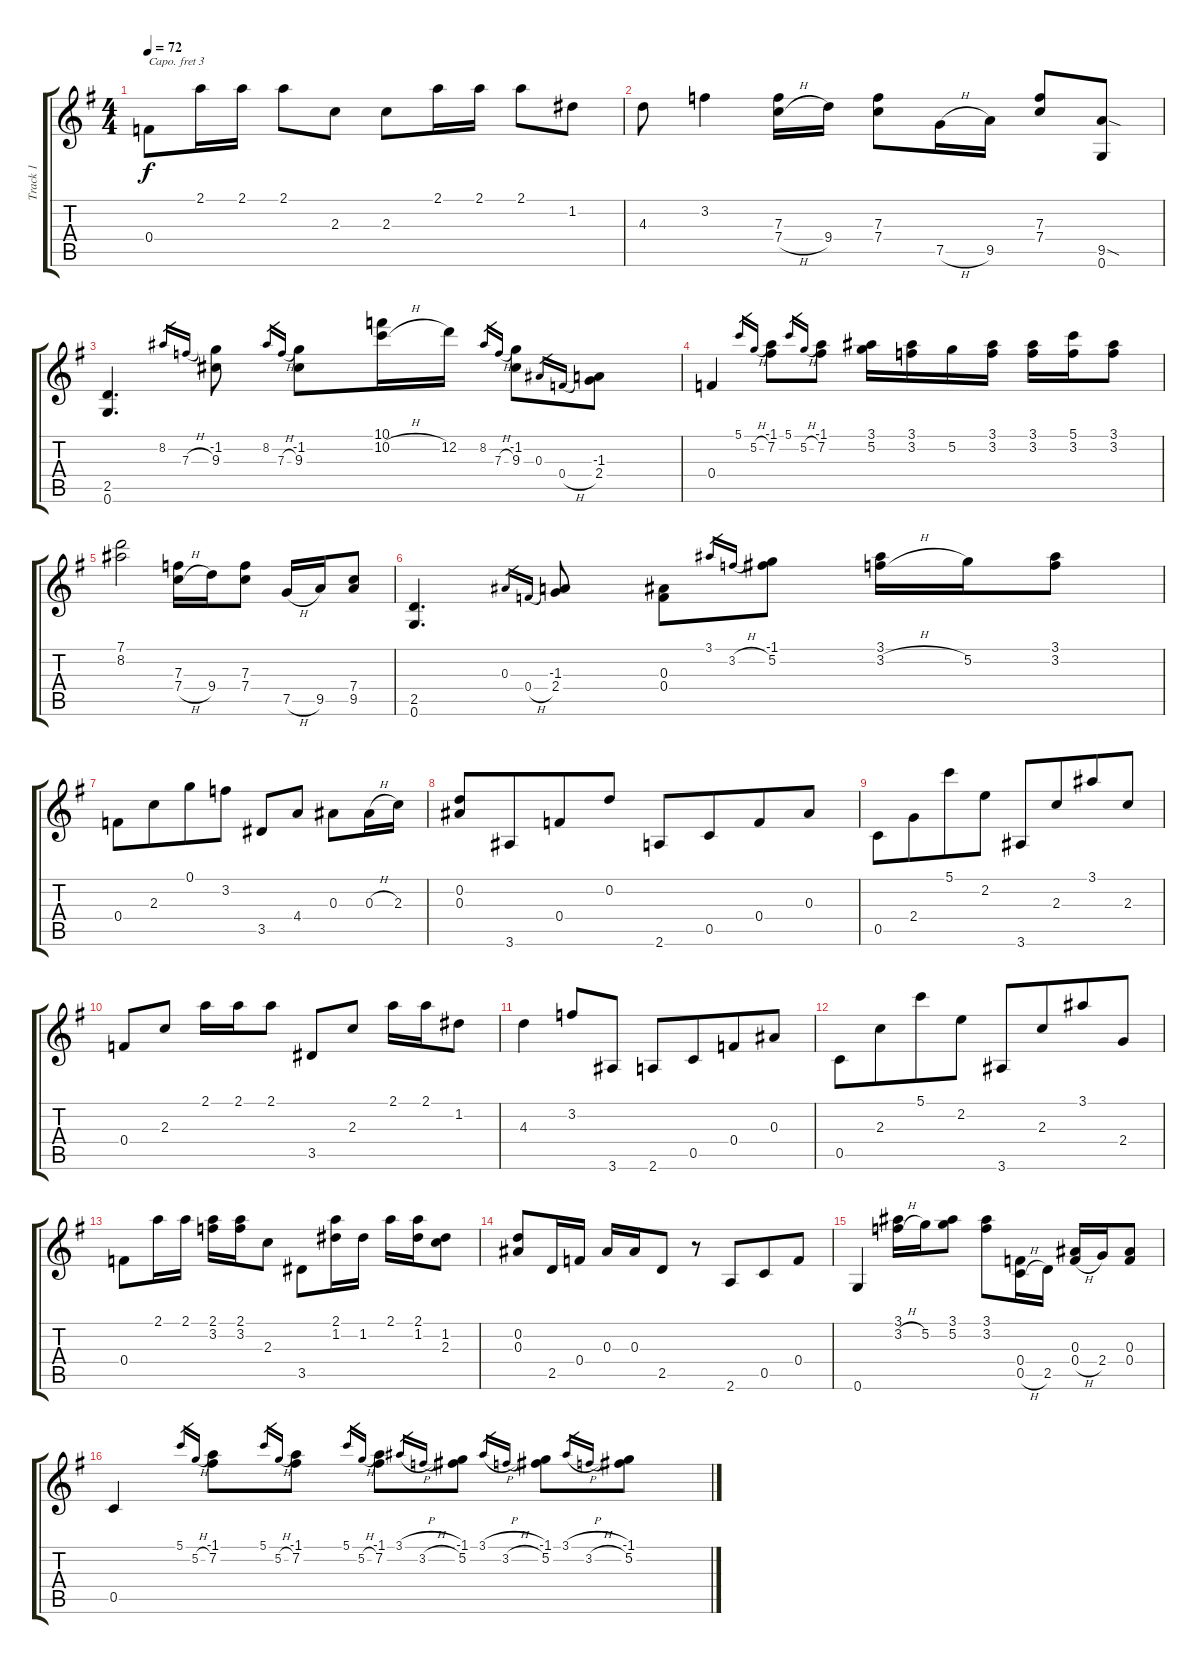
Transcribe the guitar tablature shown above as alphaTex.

\track ("Track 1" "Track 1") {instrument electricguitarclean}
\staff {score tabs}
\capo 3
\tuning (E4 B3 G3 D3 A2 E2) {hide}
\ts (4 4)
\tempo 72
\clef g2
\ks g
0.4.8{dy f} 2.1.16 2.1.16 2.1.8 2.3.8 2.3.8 2.1.16 2.1.16 2.1.8 1.2.8 |
4.3.8{beam Down} 3.2.4 (7.3 7.4{h}).16 9.4.16 (7.3 7.4).8 7.5{h}.16 9.5.16 (7.3 7.4).8 (9.5{sod} 0.6).8 |
(2.5 0.6).4{d} 8.2.16{gr} 7.3{h}.16{gr} (-1.2 9.3).8 8.2.16{gr} 7.3{h}.16{gr} (-1.2 9.3).8 (10.1 10.2{h}).16 12.2.16 8.2.16{gr} 7.3{h}.16{gr} (-1.2 9.3).8 0.3.16{gr} 0.4{h}.16{gr} (-1.3 2.4).8 |
0.4.4 5.1.16{gr} 5.2{h}.16{gr} (-1.1 7.2).8 5.1.16{gr} 5.2{h}.16{gr} (-1.1 7.2).8 (3.1 5.2).16 (3.1 3.2).16 5.2.16 (3.1 3.2).16 (3.1 3.2).16 (5.1 3.2).16 (3.1 3.2).8 |
(7.1 8.2).2 (7.3 7.4{h}).16 9.4.16 (7.3 7.4).8 7.5{h}.16 9.5.16 (7.4 9.5).8 |
(2.5 0.6).4{d} 0.3.16{gr} 0.4{h}.16{gr} (-1.3 2.4).8 (0.3 0.4).8 3.1.16{gr} 3.2{h}.16{gr} (-1.1 5.2).8 (3.1 3.2{h}).16 5.2.16 (3.1 3.2).8 |
0.4.8 2.3.8{beam merge} 0.1.8 3.2.8 3.5.8 4.4.8 0.3.8 0.3{h}.16 2.3.16 |
(0.2 0.3).8 3.6.8{beam merge} 0.4.8 0.2.8 2.6.8 0.5.8{beam merge} 0.4.8 0.3.8 |
0.5.8{beam merge} 2.4.8{beam merge} 5.1.8{beam merge} 2.2.8{beam split} 3.6.8{beam merge} 2.3.8{beam merge} 3.1.8{beam merge} 2.3.8 |
0.4.8 2.3.8 2.1.16 2.1.16 2.1.8 3.5.8 2.3.8 2.1.16 2.1.16 1.2.8 |
4.3.4 3.2.8 3.6.8 2.6.8 0.5.8{beam merge} 0.4.8 0.3.8 |
0.5.8 2.3.8{beam merge} 5.1.8 2.2.8 3.6.8 2.3.8{beam merge} 3.1.8 2.4.8 |
0.4.8 2.1.16 2.1.16 (2.1 3.2).16 (2.1 3.2).16 2.3.8 3.5.8 (2.1 1.2).16 1.2.16 2.1.16 (2.1 1.2).16 (1.2 2.3).8 |
(0.2 0.3).8 2.5.16 0.4.16 0.3.16 0.3.16 2.5.8 r.8 2.6.8{beam merge} 0.5.8 0.4.8 |
0.6.4 (3.1 3.2{h}).16 5.2.16 (3.1 5.2).8 (3.1 3.2).8 (0.4 0.5{h}).16 2.5.16 (0.3 0.4{h}).16 2.4.16 (0.3 0.4).8 |
0.5.4 5.1.16{gr} 5.2{h}.16{gr} (-1.1 7.2).8 5.1.16{gr} 5.2{h}.16{gr} (-1.1 7.2).8 5.1.16{gr} 5.2{h}.16{gr} (-1.1 7.2).8 3.1{h}.16{gr} 3.2{h}.16{gr} (-1.1 5.2).8 3.1{h}.16{gr} 3.2{h}.16{gr} (-1.1 5.2).8 3.1{h}.16{gr} 3.2{h}.16{gr} (-1.1 5.2).8
